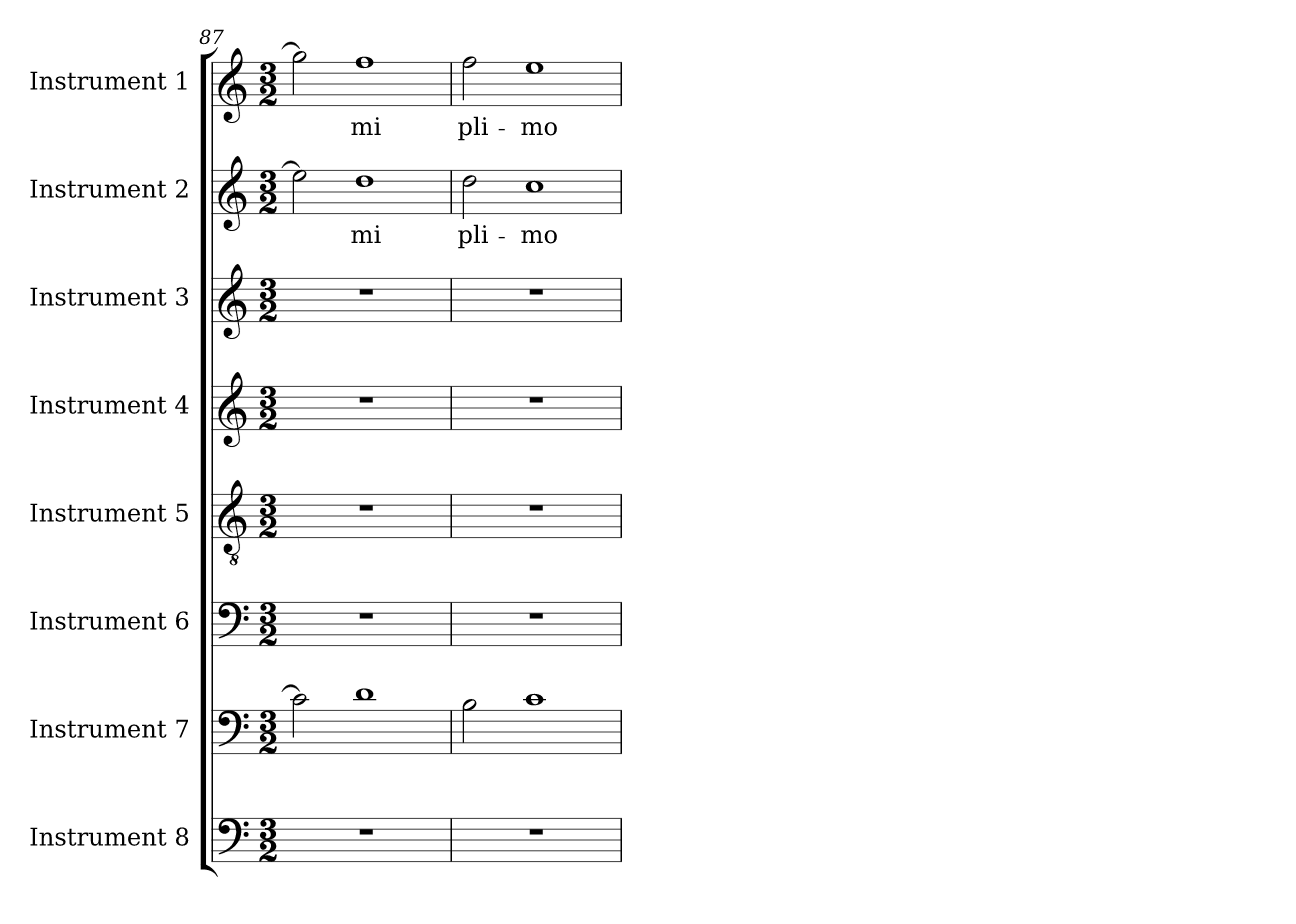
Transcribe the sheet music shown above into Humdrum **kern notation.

**kern	**kern	**kern	**kern	**kern	**kern	**kern	**text	**kern	**text
*part8	*part7	*part6	*part5	*part4	*part3	*part2	*part2	*part1	*part1
*staff8	*staff7	*staff6	*staff5	*staff4	*staff3	*staff2	*staff2	*staff1	*staff1
*I"Instrument 8	*I"Instrument 7	*I"Instrument 6	*I"Instrument 5	*I"Instrument 4	*I"Instrument 3	*I"Instrument 2	*	*I"Instrument 1	*
*clefF4	*clefF4	*clefF4	*clefGv2	*clefG2	*clefG2	*clefG2	*	*clefG2	*
*k[]	*k[]	*k[]	*k[]	*k[]	*k[]	*k[]	*	*k[]	*
*C:	*C:	*C:	*C:	*C:	*C:	*C:	*	*C:	*
*M3/2	*M3/2	*M3/2	*M3/2	*M3/2	*M3/2	*M3/2	*	*M3/2	*
=87	=87	=87	=87	=87	=87	=87	=87	=87	=87
!	!	!	!	!	!	!	!LO:LY:b:rj	!	!LO:LY:b:cj
1.r	2c\]	1.r	1.r	1.r	1.r	2ee\]	.	2gg\]	.
!	!	!	!	!	!	!	!LO:LY:b:rj	!	!LO:LY:b:cj
.	1d	.	.	.	.	1dd	mi	1ff	mi
=88	=88	=88	=88	=88	=88	=88	=88	=88	=88
!	!	!	!	!	!	!	!LO:LY:b:rj	!	!LO:LY:b:cj
1.r	2B\	1.r	1.r	1.r	1.r	2dd\	pli-	2ff\	pli-
!	!	!	!	!	!	!	!LO:LY:b:rj	!	!LO:LY:b:cj
.	1c	.	.	.	.	1cc	-mo	1ee	-mo
=	=	=	=	=	=	=	=	=	=
*-	*-	*-	*-	*-	*-	*-	*-	*-	*-
